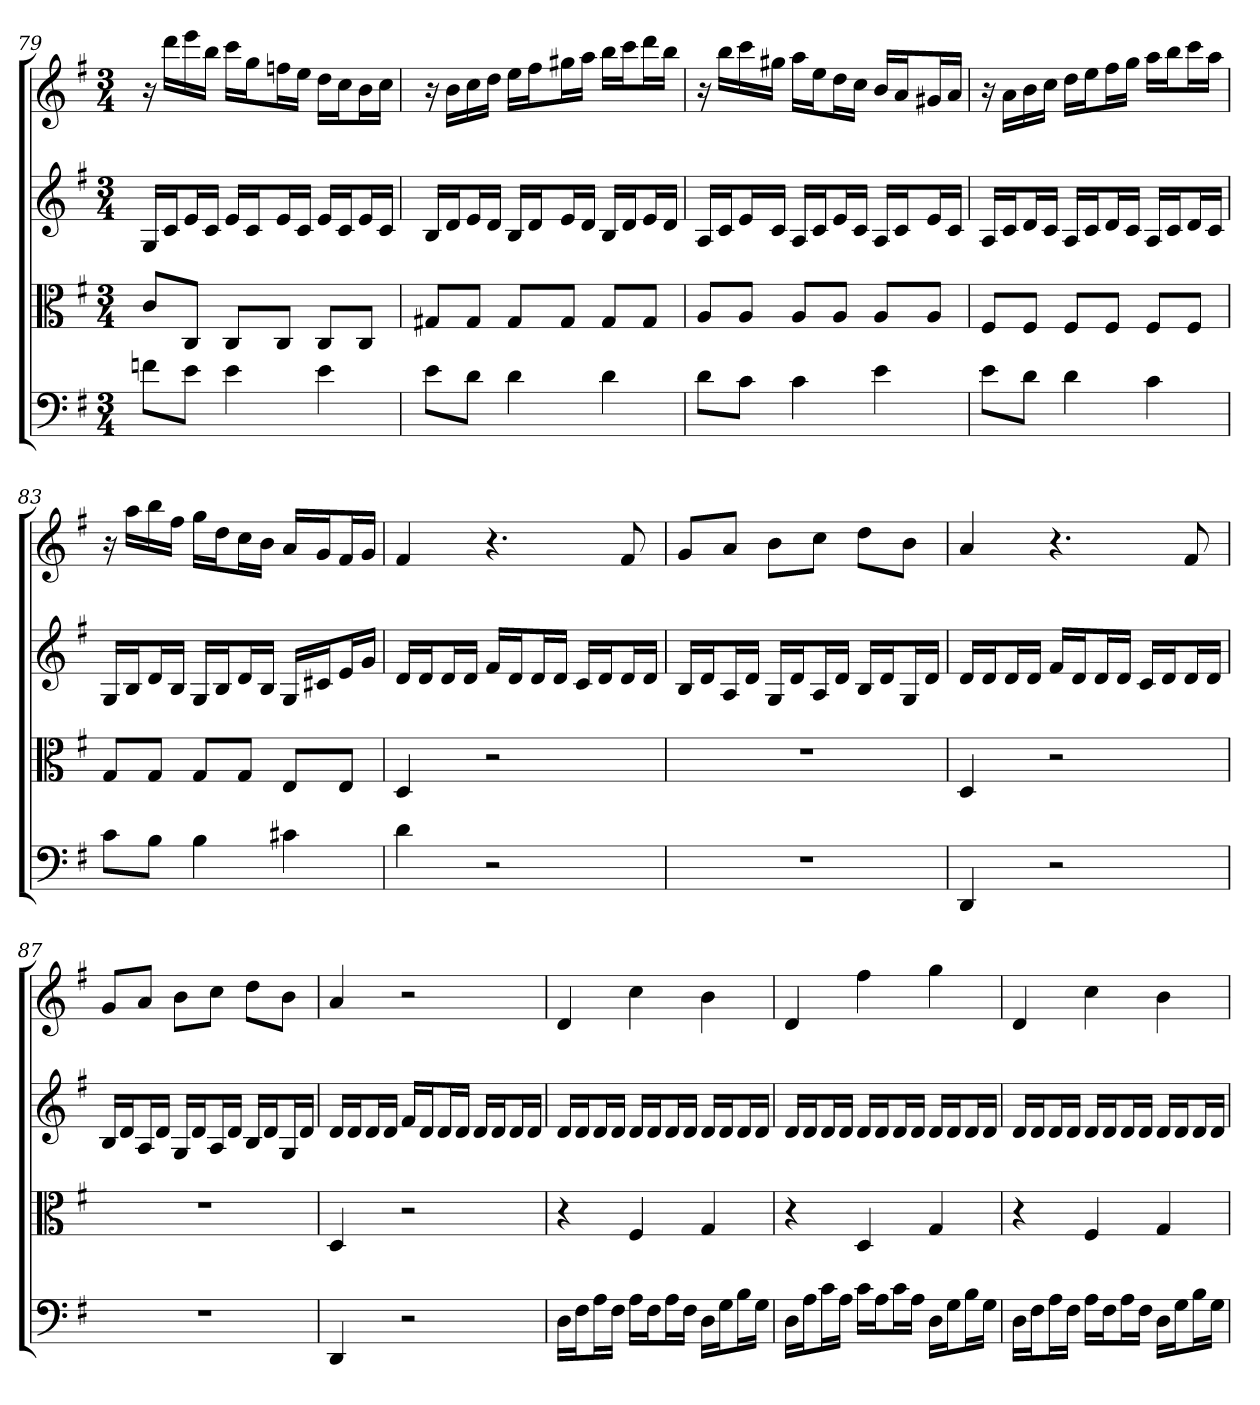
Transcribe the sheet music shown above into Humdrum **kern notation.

**kern	**kern	**kern	**kern
*part4	*part3	*part2	*part1
*staff4	*staff3	*staff2	*staff1
*clefF4	*clefC3	*clefG2	*clefG2
*k[f#]	*k[f#]	*k[f#]	*k[f#]
*G:	*G:	*G:	*G:
*M3/4	*M3/4	*M3/4	*M3/4
=79	=79	=79	=79
8fn\L	8c/L	16G/LL	16r
.	.	16c/J	16ddd\LL
8e\J	8C/J	16e/L	16eee\
.	.	16c/JJ	16bb\JJ
4e	8C/L	16e/LL	16ccc\LL
.	.	16c/J	16gg\J
.	8C/J	16e/L	16ffn\L
.	.	16c/JJ	16ee\JJ
4e	8C/L	16e/LL	16dd\LL
.	.	16c/J	16cc\J
.	8C/J	16e/L	16b\L
.	.	16c/JJ	16cc\JJ
=80	=80	=80	=80
8e\L	8G#X/L	16B/LL	16r
.	.	16d/J	16b\LL
8d\J	8G#/J	16e/L	16cc\
.	.	16d/JJ	16dd\JJ
4d	8G#/L	16B/LL	16ee\LL
.	.	16d/J	16ff#\J
.	8G#/J	16e/L	16gg#X\L
.	.	16d/JJ	16aa\JJ
4d	8G#/L	16B/LL	16bb\LL
.	.	16d/J	16ccc\J
.	8G#/J	16e/L	16ddd\L
.	.	16d/JJ	16bb\JJ
=81	=81	=81	=81
8d\L	8A/L	16A/LL	16r
.	.	16c/J	16bb\LL
8c\J	8A/J	16e/L	16ccc\
.	.	16c/JJ	16gg#X\JJ
4c	8A/L	16A/LL	16aa\LL
.	.	16c/J	16ee\J
.	8A/J	16e/L	16dd\L
.	.	16c/JJ	16cc\JJ
4e	8A/L	16A/LL	16b/LL
.	.	16c/J	16a/J
.	8A/J	16e/L	16g#X/L
.	.	16c/JJ	16a/JJ
=82	=82	=82	=82
8e\L	8F#/L	16A/LL	16r
.	.	16c/J	16a\LL
8d\J	8F#/J	16d/L	16b\
.	.	16c/JJ	16cc\JJ
4d	8F#/L	16A/LL	16dd\LL
.	.	16c/J	16ee\J
.	8F#/J	16d/L	16ff#\L
.	.	16c/JJ	16gg\JJ
4c	8F#/L	16A/LL	16aa\LL
.	.	16c/J	16bb\J
.	8F#/J	16d/L	16ccc\L
.	.	16c/JJ	16aa\JJ
=83	=83	=83	=83
8c\L	8G/L	16G/LL	16r
.	.	16B/J	16aa\LL
8B\J	8G/J	16d/L	16bb\
.	.	16B/JJ	16ff#\JJ
4B	8G/L	16G/LL	16gg\LL
.	.	16B/J	16dd\J
.	8G/J	16d/L	16cc\L
.	.	16B/JJ	16b\JJ
4c#X	8E/L	16G/LL	16a/LL
.	.	16c#X/J	16g/J
.	8E/J	16e/L	16f#/L
.	.	16g/JJ	16g/JJ
=84	=84	=84	=84
4d	4D	16d/LL	4f#
.	.	16d/J	.
.	.	16d/L	.
.	.	16d/JJ	.
2r	2r	16f#/LL	4.r
.	.	16d/J	.
.	.	16d/L	.
.	.	16d/JJ	.
.	.	16c/LL	.
.	.	16d/J	.
.	.	16d/L	8f#
.	.	16d/JJ	.
=85	=85	=85	=85
2.r	2.r	16B/LL	8g/L
.	.	16d/J	.
.	.	16A/L	8a/J
.	.	16d/JJ	.
.	.	16G/LL	8b\L
.	.	16d/J	.
.	.	16A/L	8cc\J
.	.	16d/JJ	.
.	.	16B/LL	8dd\L
.	.	16d/J	.
.	.	16G/L	8b\J
.	.	16d/JJ	.
=86	=86	=86	=86
4DD	4D	16d/LL	4a
.	.	16d/J	.
.	.	16d/L	.
.	.	16d/JJ	.
2r	2r	16f#/LL	4.r
.	.	16d/J	.
.	.	16d/L	.
.	.	16d/JJ	.
.	.	16c/LL	.
.	.	16d/J	.
.	.	16d/L	8f#
.	.	16d/JJ	.
=87	=87	=87	=87
2.r	2.r	16B/LL	8g/L
.	.	16d/J	.
.	.	16A/L	8a/J
.	.	16d/JJ	.
.	.	16G/LL	8b\L
.	.	16d/J	.
.	.	16A/L	8cc\J
.	.	16d/JJ	.
.	.	16B/LL	8dd\L
.	.	16d/J	.
.	.	16G/L	8b\J
.	.	16d/JJ	.
=88	=88	=88	=88
4DD	4D	16d/LL	4a
.	.	16d/J	.
.	.	16d/L	.
.	.	16d/JJ	.
2r	2r	16f#/LL	2r
.	.	16d/J	.
.	.	16d/L	.
.	.	16d/JJ	.
.	.	16d/LL	.
.	.	16d/J	.
.	.	16d/L	.
.	.	16d/JJ	.
=89	=89	=89	=89
16D\LL	4r	16d/LL	4d
16F#\J	.	16d/J	.
16A\L	.	16d/L	.
16F#\JJ	.	16d/JJ	.
16A\LL	4F#	16d/LL	4cc
16F#\J	.	16d/J	.
16A\L	.	16d/L	.
16F#\JJ	.	16d/JJ	.
16D\LL	4G	16d/LL	4b
16G\J	.	16d/J	.
16B\L	.	16d/L	.
16G\JJ	.	16d/JJ	.
=90	=90	=90	=90
16D\LL	4r	16d/LL	4d
16A\J	.	16d/J	.
16c\L	.	16d/L	.
16A\JJ	.	16d/JJ	.
16c\LL	4D	16d/LL	4ff#
16A\J	.	16d/J	.
16c\L	.	16d/L	.
16A\JJ	.	16d/JJ	.
16D\LL	4G	16d/LL	4gg
16G\J	.	16d/J	.
16B\L	.	16d/L	.
16G\JJ	.	16d/JJ	.
=91	=91	=91	=91
16D\LL	4r	16d/LL	4d
16F#\J	.	16d/J	.
16A\L	.	16d/L	.
16F#\JJ	.	16d/JJ	.
16A\LL	4F#	16d/LL	4cc
16F#\J	.	16d/J	.
16A\L	.	16d/L	.
16F#\JJ	.	16d/JJ	.
16D\LL	4G	16d/LL	4b
16G\J	.	16d/J	.
16B\L	.	16d/L	.
16G\JJ	.	16d/JJ	.
=	=	=	=
*-	*-	*-	*-
